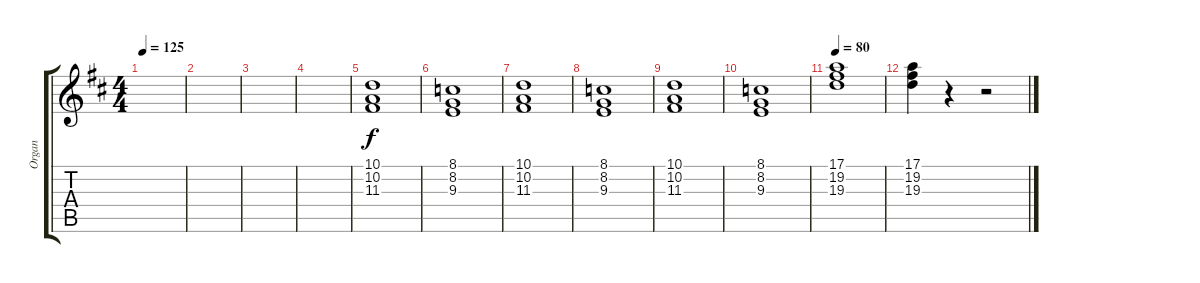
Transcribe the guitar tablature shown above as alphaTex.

\track ("Organ" "Organ") {instrument drawbarorgan}
\staff {score tabs}
\tuning (E4 B3 G3 D3 A2 E2) {hide}
\ts (4 4)
\tempo 125
\clef g2
\ks d
|
|
|
|
(10.1 10.2 11.3).1 |
(8.1 8.2 9.3).1 |
(10.1 10.2 11.3).1 |
(8.1 8.2 9.3).1 |
(10.1 10.2 11.3).1 |
(8.1 8.2 9.3).1 |
\tempo 80
(17.1 19.2 19.3).1 |
(17.1 19.2 19.3).4 r.4 r.2
